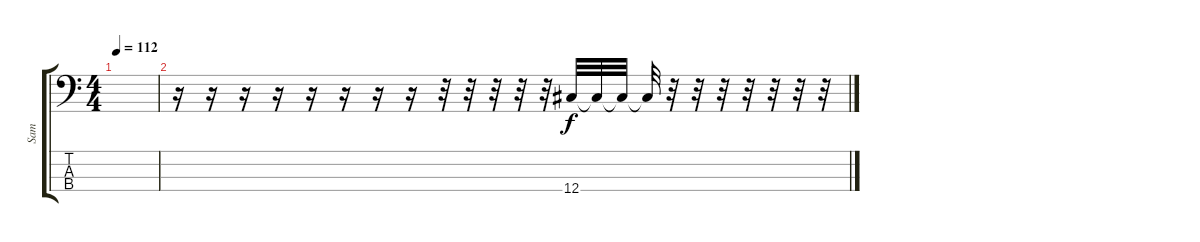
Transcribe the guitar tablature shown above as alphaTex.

\track ("Sam" "Sam") {instrument electricbassfinger}
\staff {score tabs}
\tuning (E2 B1 Gb0 Db1) {hide}
\ts (4 4)
\tempo 112
\clef f4
\ks c
|
r.16 r.16 r.16 r.16 r.16 r.16 r.16 r.16 r.32 r.32 r.32 r.32 r.32 12.4.32 12.4{t}.32{txt ""} 12.4{t}.32 12.4{t}.32 r.32 r.32 r.32 r.32 r.32 r.32 r.32
